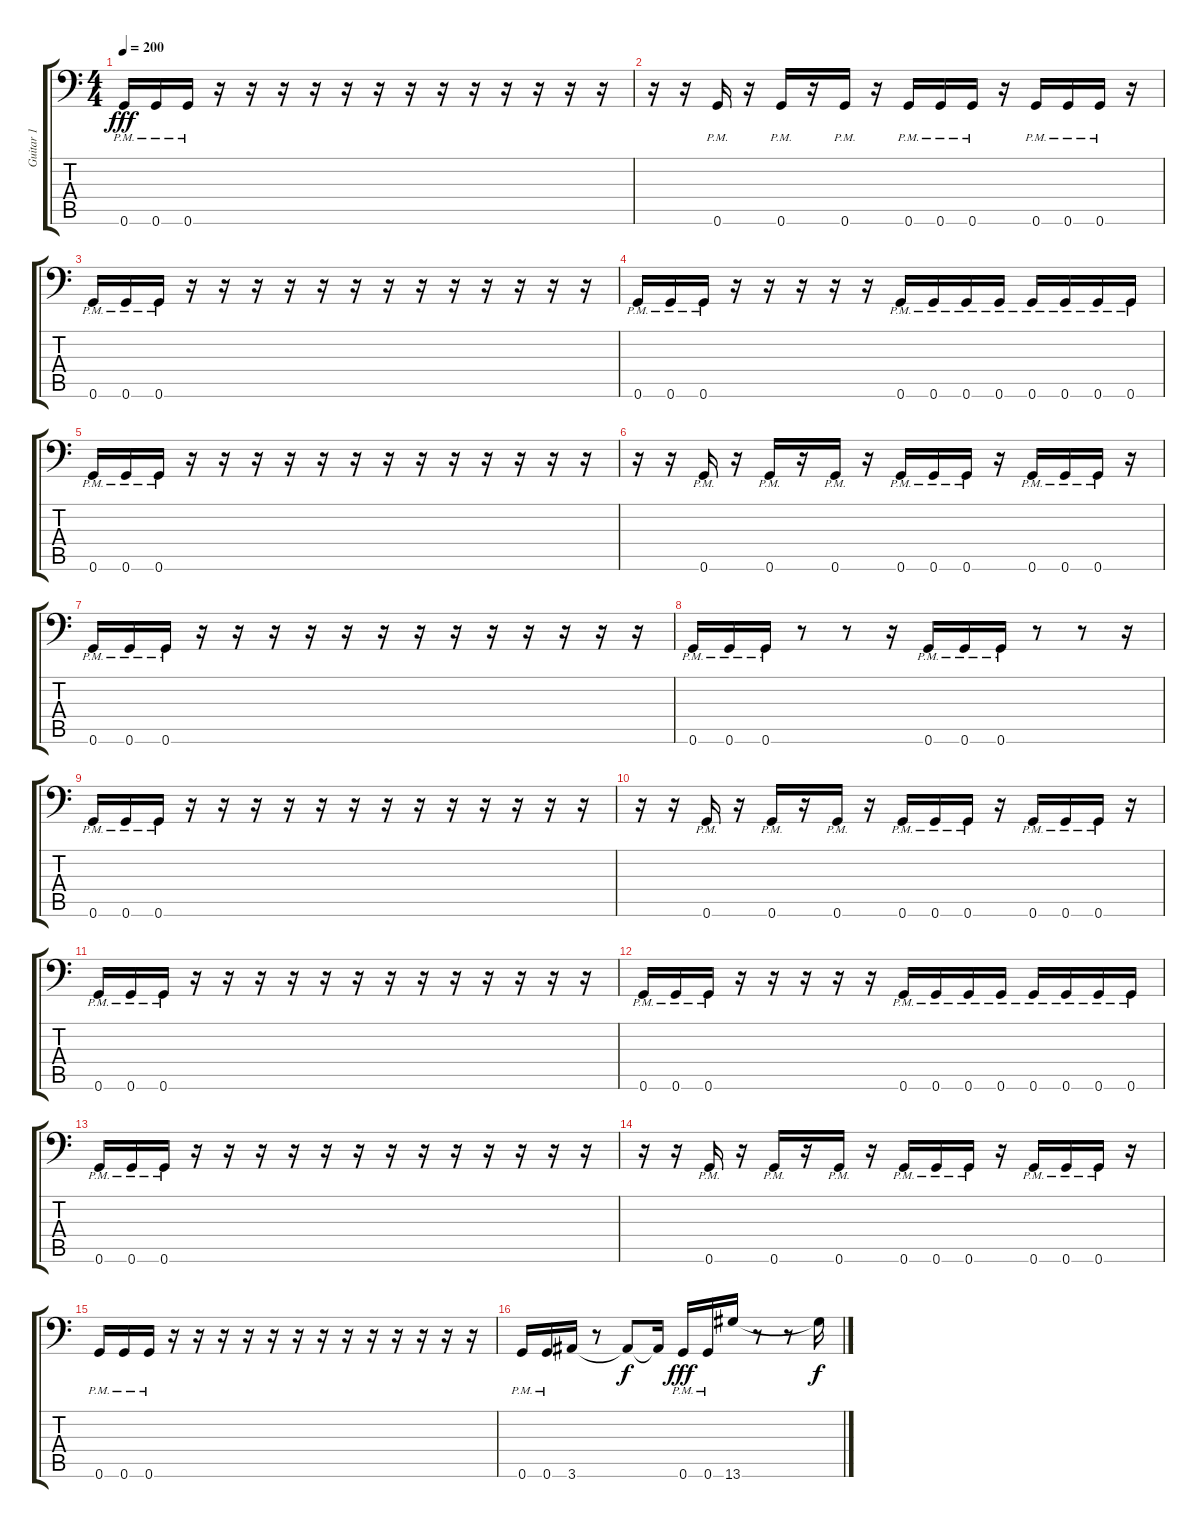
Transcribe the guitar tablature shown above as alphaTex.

\track ("Guitar 1" "Guitar 1") {instrument distortionguitar}
\staff {score tabs}
\tuning (A3 E3 C3 G2 D2 G1) {hide}
\ts (4 4)
\tempo 200
\clef f4
\ks c
0.6{pm}.16{dy fff} 0.6{pm}.16 0.6{pm}.16 r.16 r.16 r.16 r.16 r.16 r.16 r.16 r.16 r.16 r.16 r.16 r.16 r.16 |
r.16 r.16 0.6{pm}.16 r.16 0.6{pm}.16 r.16 0.6{pm}.16 r.16 0.6{pm}.16 0.6{pm}.16 0.6{pm}.16 r.16 0.6{pm}.16 0.6{pm}.16 0.6{pm}.16 r.16 |
0.6{pm}.16 0.6{pm}.16 0.6{pm}.16 r.16 r.16 r.16 r.16 r.16 r.16 r.16 r.16 r.16 r.16 r.16 r.16 r.16 |
0.6{pm}.16 0.6{pm}.16 0.6{pm}.16 r.16 r.16 r.16 r.16 r.16 0.6{pm}.16 0.6{pm}.16 0.6{pm}.16 0.6{pm}.16 0.6{pm}.16 0.6{pm}.16 0.6{pm}.16 0.6{pm}.16 |
0.6{pm}.16 0.6{pm}.16 0.6{pm}.16 r.16 r.16 r.16 r.16 r.16 r.16 r.16 r.16 r.16 r.16 r.16 r.16 r.16 |
r.16 r.16 0.6{pm}.16 r.16 0.6{pm}.16 r.16 0.6{pm}.16 r.16 0.6{pm}.16 0.6{pm}.16 0.6{pm}.16 r.16 0.6{pm}.16 0.6{pm}.16 0.6{pm}.16 r.16 |
0.6{pm}.16 0.6{pm}.16 0.6{pm}.16 r.16 r.16 r.16 r.16 r.16 r.16 r.16 r.16 r.16 r.16 r.16 r.16 r.16 |
0.6{pm}.16 0.6{pm}.16 0.6{pm}.16 r.8 r.8 r.16 0.6{pm}.16 0.6{pm}.16 0.6{pm}.16 r.8 r.8 r.16 |
0.6{pm}.16 0.6{pm}.16 0.6{pm}.16 r.16 r.16 r.16 r.16 r.16 r.16 r.16 r.16 r.16 r.16 r.16 r.16 r.16 |
r.16 r.16 0.6{pm}.16 r.16 0.6{pm}.16 r.16 0.6{pm}.16 r.16 0.6{pm}.16 0.6{pm}.16 0.6{pm}.16 r.16 0.6{pm}.16 0.6{pm}.16 0.6{pm}.16 r.16 |
0.6{pm}.16 0.6{pm}.16 0.6{pm}.16 r.16 r.16 r.16 r.16 r.16 r.16 r.16 r.16 r.16 r.16 r.16 r.16 r.16 |
0.6{pm}.16 0.6{pm}.16 0.6{pm}.16 r.16 r.16 r.16 r.16 r.16 0.6{pm}.16 0.6{pm}.16 0.6{pm}.16 0.6{pm}.16 0.6{pm}.16 0.6{pm}.16 0.6{pm}.16 0.6{pm}.16 |
0.6{pm}.16 0.6{pm}.16 0.6{pm}.16 r.16 r.16 r.16 r.16 r.16 r.16 r.16 r.16 r.16 r.16 r.16 r.16 r.16 |
r.16 r.16 0.6{pm}.16 r.16 0.6{pm}.16 r.16 0.6{pm}.16 r.16 0.6{pm}.16 0.6{pm}.16 0.6{pm}.16 r.16 0.6{pm}.16 0.6{pm}.16 0.6{pm}.16 r.16 |
0.6{pm}.16 0.6{pm}.16 0.6{pm}.16 r.16 r.16 r.16 r.16 r.16 r.16 r.16 r.16 r.16 r.16 r.16 r.16 r.16 |
0.6{pm}.16 0.6{pm}.16 3.6.16 r.8 3.6{t}.8{dy f} 3.6{t}.16 0.6{pm}.16{dy fff} 0.6{pm}.16 13.6.16 r.8 r.8 13.6{t}.16{dy f}
